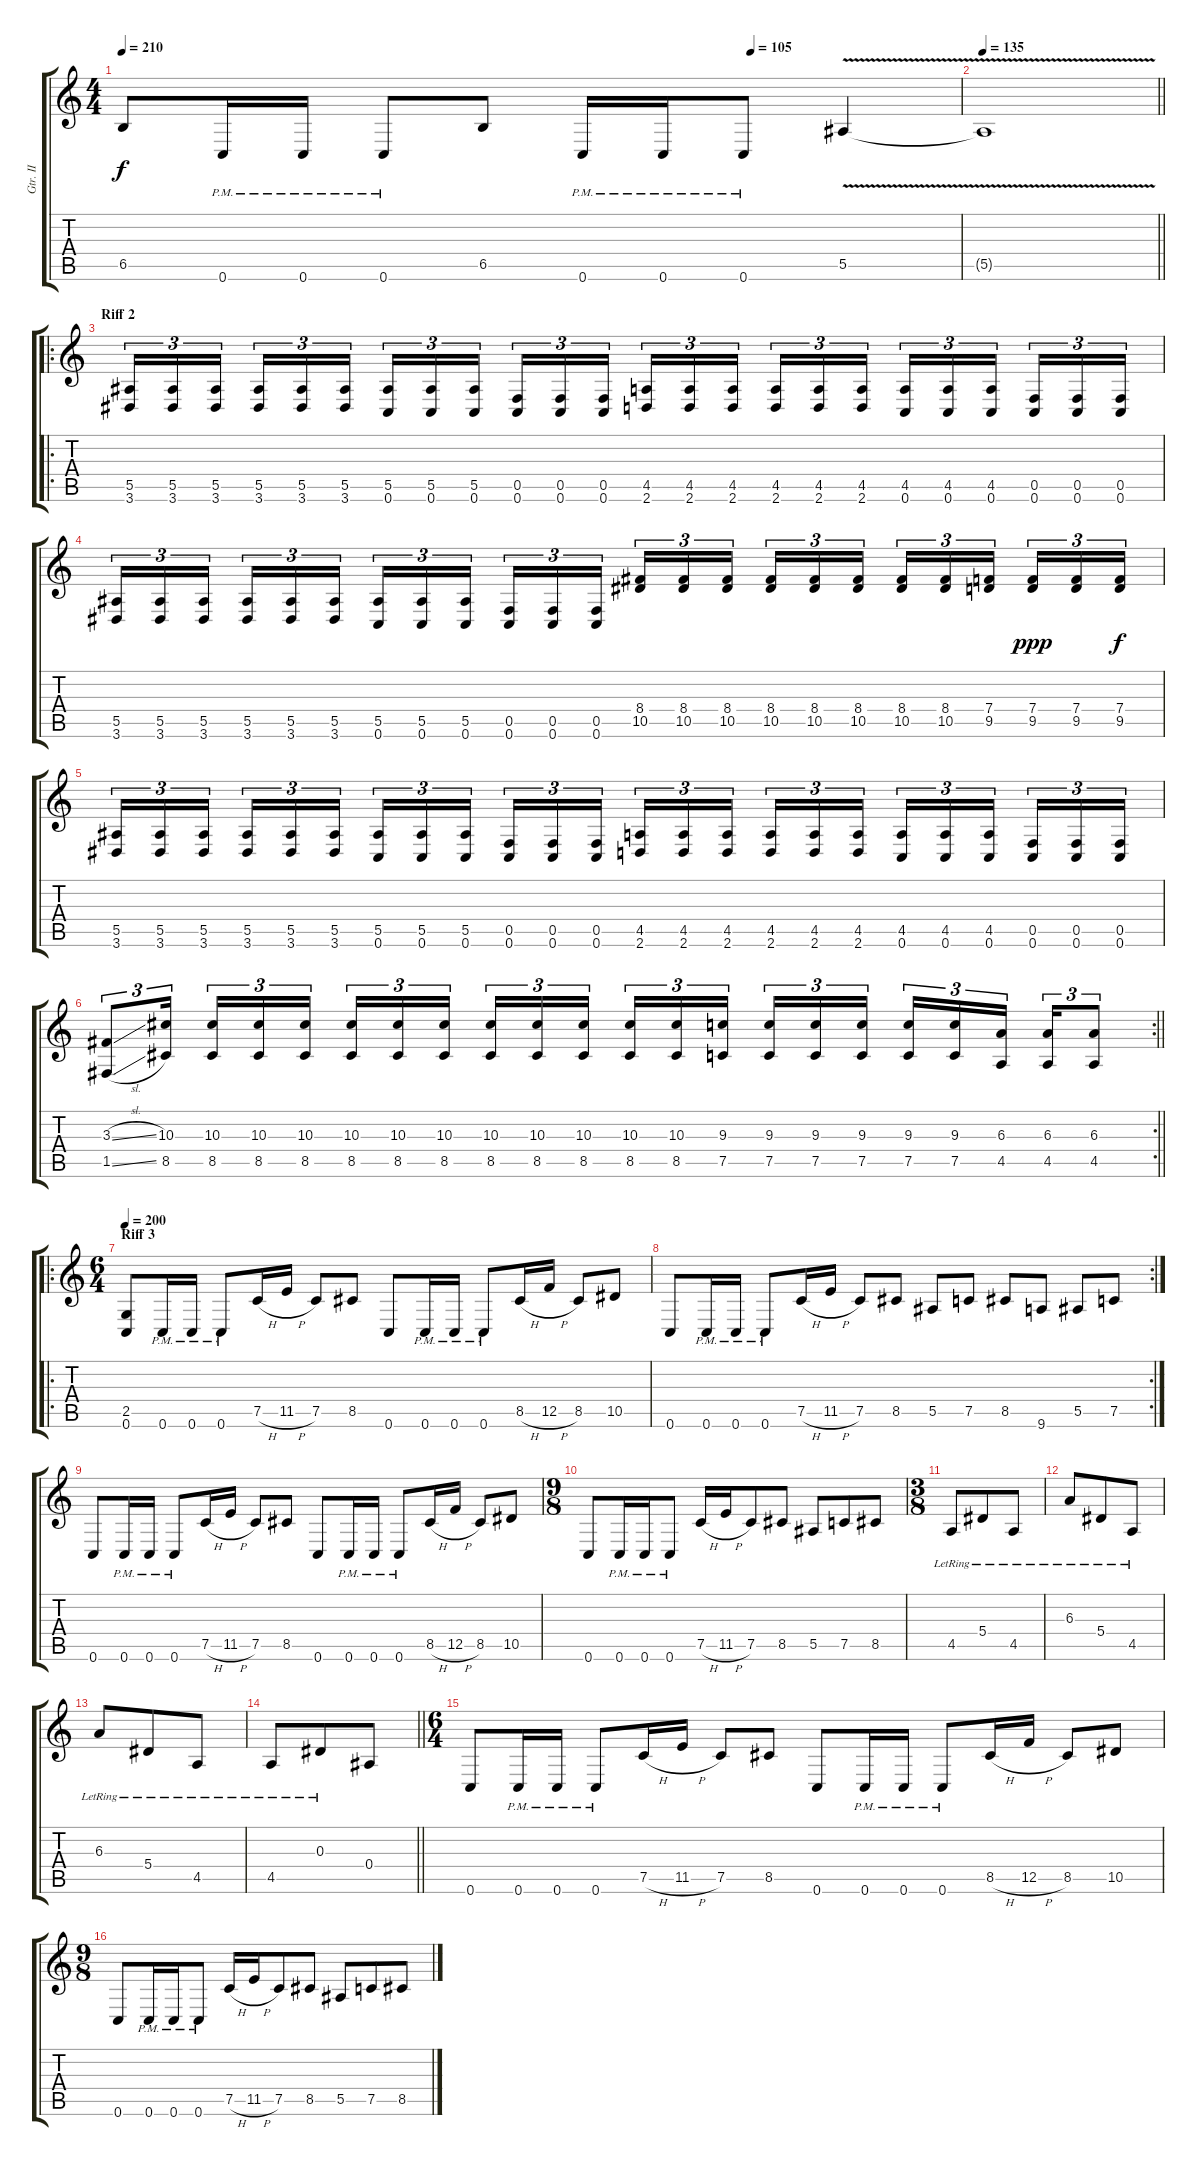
\track ("Gtr. II" "Gtr. II") {instrument distortionguitar}
\staff {score tabs}
\tuning (C4 G3 Eb3 Bb2 F2 C2) {hide}
\ts (4 4)
\tempo 210
\tempo (105 0.75)
\clef g2
\ks c
6.5.8{dy f} 0.6{pm}.16 0.6{pm}.16 0.6{pm}.8 6.5.8 0.6{pm}.16 0.6{pm}.16 0.6{pm}.8 5.5{v}.4 |
\tempo 135
\barLineRight lightlight
5.5{t}.1 |
\ro
\section ("" "Riff 2")
(5.5 3.6).16{tu (3 2)} (5.5 3.6).16{tu (3 2)} (5.5 3.6).16{tu (3 2) beam splitsecondary} (5.5 3.6).16{tu (3 2)} (5.5 3.6).16{tu (3 2)} (5.5 3.6).16{tu (3 2)} (5.5 0.6).16{tu (3 2)} (5.5 0.6).16{tu (3 2)} (5.5 0.6).16{tu (3 2) beam splitsecondary} (0.5 0.6).16{tu (3 2)} (0.5 0.6).16{tu (3 2)} (0.5 0.6).16{tu (3 2)} (4.5 2.6).16{tu (3 2)} (4.5 2.6).16{tu (3 2)} (4.5 2.6).16{tu (3 2) beam splitsecondary} (4.5 2.6).16{tu (3 2)} (4.5 2.6).16{tu (3 2)} (4.5 2.6).16{tu (3 2)} (4.5 0.6).16{tu (3 2)} (4.5 0.6).16{tu (3 2)} (4.5 0.6).16{tu (3 2) beam splitsecondary} (0.5 0.6).16{tu (3 2)} (0.5 0.6).16{tu (3 2)} (0.5 0.6).16{tu (3 2)} |
(5.5 3.6).16{tu (3 2)} (5.5 3.6).16{tu (3 2)} (5.5 3.6).16{tu (3 2) beam splitsecondary} (5.5 3.6).16{tu (3 2)} (5.5 3.6).16{tu (3 2)} (5.5 3.6).16{tu (3 2)} (5.5 0.6).16{tu (3 2)} (5.5 0.6).16{tu (3 2)} (5.5 0.6).16{tu (3 2) beam splitsecondary} (0.5 0.6).16{tu (3 2)} (0.5 0.6).16{tu (3 2)} (0.5 0.6).16{tu (3 2)} (8.4 10.5).16{tu (3 2)} (8.4 10.5).16{tu (3 2)} (8.4 10.5).16{tu (3 2) beam splitsecondary} (8.4 10.5).16{tu (3 2)} (8.4 10.5).16{tu (3 2)} (8.4 10.5).16{tu (3 2)} (8.4 10.5).16{tu (3 2)} (8.4 10.5).16{tu (3 2)} (7.4 9.5).16{tu (3 2) beam splitsecondary} (7.4 9.5).16{tu (3 2) dy ppp} (7.4 9.5).16{tu (3 2)} (7.4 9.5).16{tu (3 2) dy f} |
(5.5 3.6).16{tu (3 2)} (5.5 3.6).16{tu (3 2)} (5.5 3.6).16{tu (3 2) beam splitsecondary} (5.5 3.6).16{tu (3 2)} (5.5 3.6).16{tu (3 2)} (5.5 3.6).16{tu (3 2)} (5.5 0.6).16{tu (3 2)} (5.5 0.6).16{tu (3 2)} (5.5 0.6).16{tu (3 2) beam splitsecondary} (0.5 0.6).16{tu (3 2)} (0.5 0.6).16{tu (3 2)} (0.5 0.6).16{tu (3 2)} (4.5 2.6).16{tu (3 2)} (4.5 2.6).16{tu (3 2)} (4.5 2.6).16{tu (3 2) beam splitsecondary} (4.5 2.6).16{tu (3 2)} (4.5 2.6).16{tu (3 2)} (4.5 2.6).16{tu (3 2)} (4.5 0.6).16{tu (3 2)} (4.5 0.6).16{tu (3 2)} (4.5 0.6).16{tu (3 2) beam splitsecondary} (0.5 0.6).16{tu (3 2)} (0.5 0.6).16{tu (3 2)} (0.5 0.6).16{tu (3 2)} |
\rc 2
\barLineRight lightlight
(3.3{sl} 1.5{sl}).8{tu (3 2)} (10.3 8.5).16{tu (3 2) beam splitsecondary} (10.3 8.5).16{tu (3 2)} (10.3 8.5).16{tu (3 2)} (10.3 8.5).16{tu (3 2)} (10.3 8.5).16{tu (3 2)} (10.3 8.5).16{tu (3 2)} (10.3 8.5).16{tu (3 2) beam splitsecondary} (10.3 8.5).16{tu (3 2)} (10.3 8.5).16{tu (3 2)} (10.3 8.5).16{tu (3 2)} (10.3 8.5).16{tu (3 2)} (10.3 8.5).16{tu (3 2)} (9.3 7.5).16{tu (3 2) beam splitsecondary} (9.3 7.5).16{tu (3 2)} (9.3 7.5).16{tu (3 2)} (9.3 7.5).16{tu (3 2)} (9.3 7.5).16{tu (3 2)} (9.3 7.5).16{tu (3 2)} (6.3 4.5).16{tu (3 2) beam splitsecondary} (6.3 4.5).16{tu (3 2)} (6.3 4.5).8{tu (3 2)} |
\ro
\ts (6 4)
\section ("" "Riff 3")
\tempo 200
(2.5 0.6).8 0.6{pm}.16 0.6{pm}.16 0.6{pm}.8 7.5{h}.16 11.5{h}.16 7.5.8 8.5.8 0.6.8 0.6{pm}.16 0.6{pm}.16 0.6{pm}.8 8.5{h}.16 12.5{h}.16 8.5.8 10.5.8 |
\rc 2
0.6.8 0.6{pm}.16 0.6{pm}.16 0.6{pm}.8 7.5{h}.16 11.5{h}.16 7.5.8 8.5.8 5.5.8 7.5.8 8.5.8 9.6.8 5.5.8 7.5.8 |
0.6.8 0.6{pm}.16 0.6{pm}.16 0.6{pm}.8 7.5{h}.16 11.5{h}.16 7.5.8 8.5.8 0.6.8 0.6{pm}.16 0.6{pm}.16 0.6{pm}.8 8.5{h}.16 12.5{h}.16 8.5.8 10.5.8 |
\ts (9 8)
0.6.8 0.6{pm}.16 0.6{pm}.16 0.6{pm}.8 7.5{h}.16 11.5{h}.16 7.5.8 8.5.8 5.5.8 7.5.8 8.5.8 |
\ts (3 8)
4.5{lr}.8 5.4{lr}.8 4.5{lr}.8 |
6.3{lr}.8 5.4{lr}.8 4.5{lr}.8 |
6.3{lr}.8 5.4{lr}.8 4.5{lr}.8 |
\barLineRight lightlight
4.5{lr}.8 0.3{lr}.8 0.4.8 |
\ts (6 4)
0.6.8 0.6{pm}.16 0.6{pm}.16 0.6{pm}.8 7.5{h}.16 11.5{h}.16 7.5.8 8.5.8 0.6.8 0.6{pm}.16 0.6{pm}.16 0.6{pm}.8 8.5{h}.16 12.5{h}.16 8.5.8 10.5.8 |
\ts (9 8)
0.6.8 0.6{pm}.16 0.6{pm}.16 0.6{pm}.8 7.5{h}.16 11.5{h}.16 7.5.8 8.5.8 5.5.8 7.5.8 8.5.8
